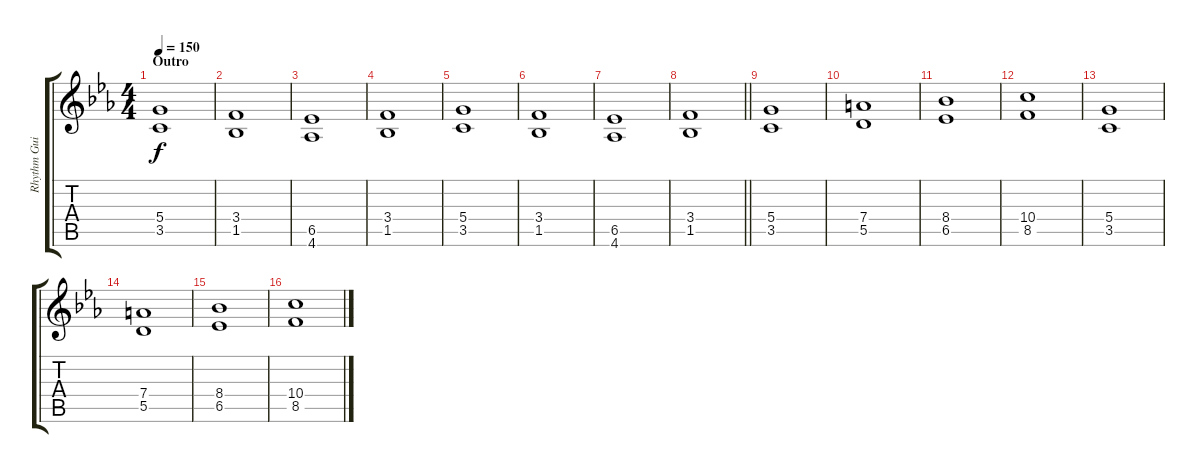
\track ("Rhythm Guitar 1: Patrik Lund" "Rhythm Gui") {instrument distortionguitar}
\staff {score tabs}
\tuning (E4 B3 G3 D3 A2 E2) {hide}
\ts (4 4)
\section ("" "Outro")
\tempo 150
\clef g2
\ks cminor
(5.4 3.5).1{dy f} |
(3.4 1.5).1 |
(6.5 4.6).1 |
(3.4 1.5).1 |
(5.4 3.5).1 |
(3.4 1.5).1 |
(6.5 4.6).1 |
\barLineRight lightlight
(3.4 1.5).1 |
(5.4 3.5).1 |
(7.4 5.5).1 |
(8.4 6.5).1 |
(10.4 8.5).1 |
(5.4 3.5).1 |
(7.4 5.5).1 |
(8.4 6.5).1 |
(10.4 8.5).1
